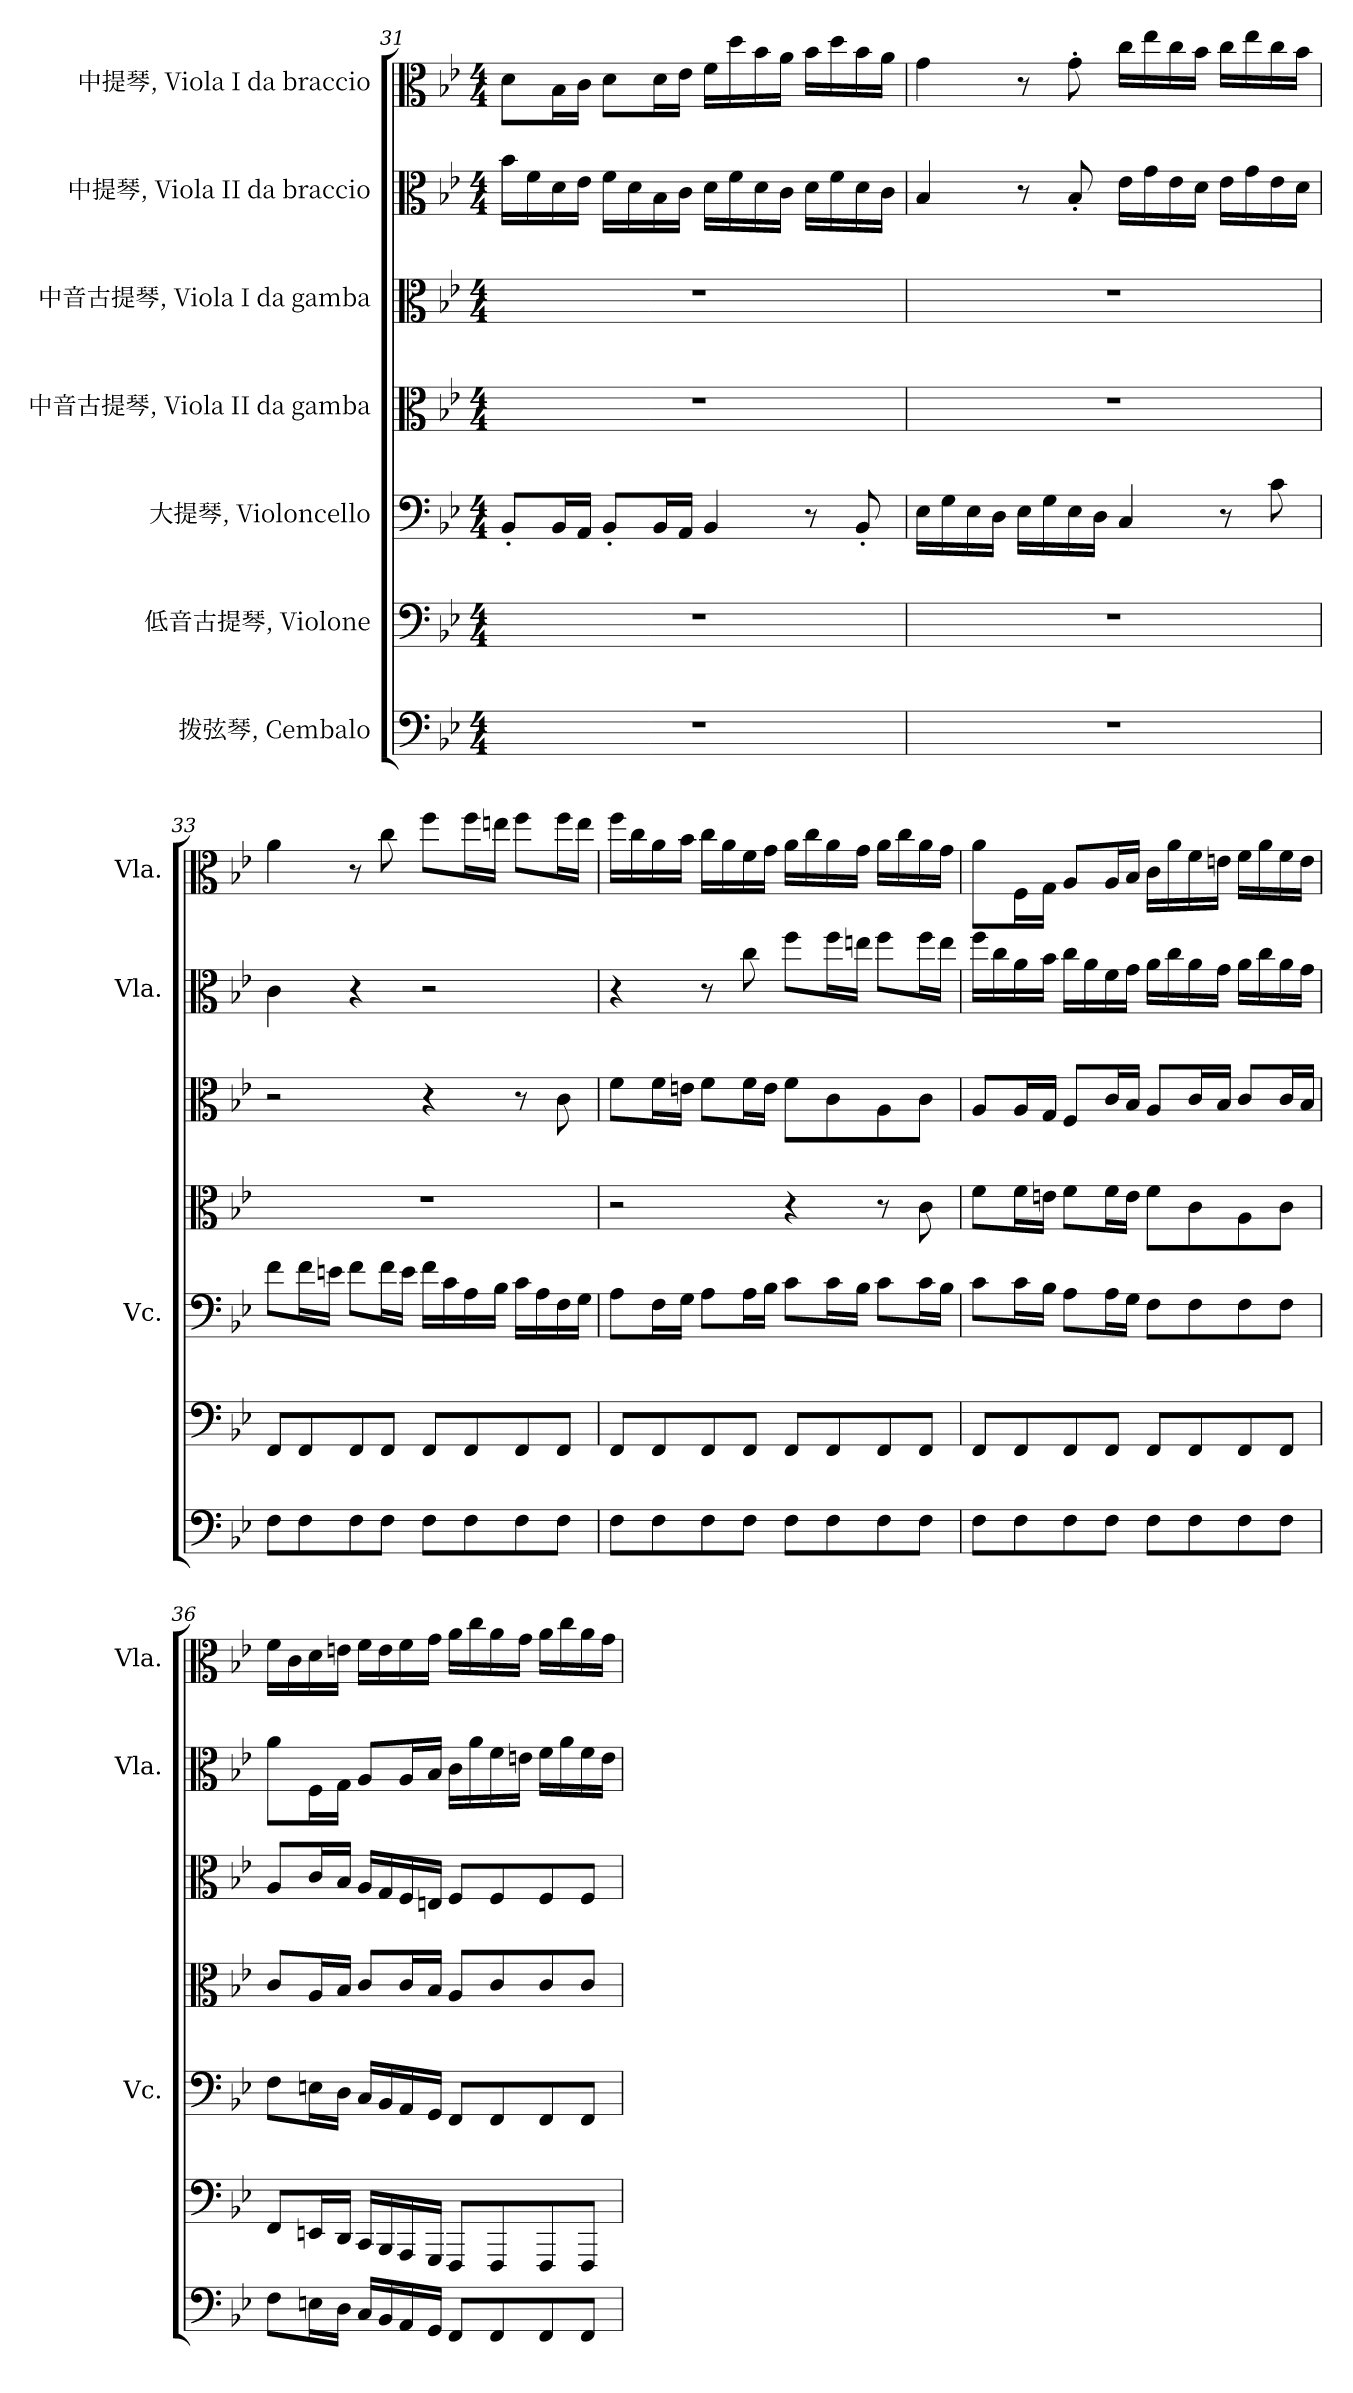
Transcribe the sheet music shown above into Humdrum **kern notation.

**kern	**kern	**kern	**kern	**kern	**kern	**kern
*part7	*part6	*part5	*part4	*part3	*part2	*part1
*staff7	*staff6	*staff5	*staff4	*staff3	*staff2	*staff1
*I"拨弦琴, Cembalo	*I"低音古提琴, Violone	*I"大提琴, Violoncello	*I"中音古提琴, Viola II da gamba	*I"中音古提琴, Viola I da gamba	*I"中提琴, Viola II da braccio	*I"中提琴, Viola I da braccio
*	*	*I'Vc.	*	*	*I'Vla.	*I'Vla.
!!LO:PB:g=z
*clefF4	*clefF4	*clefF4	*clefC3	*clefC3	*clefC3	*clefC3
*k[b-e-]	*k[b-e-]	*k[b-e-]	*k[b-e-]	*k[b-e-]	*k[b-e-]	*k[b-e-]
*M4/4	*M4/4	*M4/4	*M4/4	*M4/4	*M4/4	*M4/4
=31	=31	=31	=31	=31	=31	=31
1r	1r	8BB-'/L	1r	1r	16b-\LL	8d\L
.	.	.	.	.	16f\	.
.	.	16BB-/L	.	.	16d\	16B-\L
.	.	16AA/JJ	.	.	16e-\JJ	16c\JJ
.	.	8BB-'/L	.	.	16f\LL	8d\L
.	.	.	.	.	16d\	.
.	.	16BB-/L	.	.	16B-\	16d\L
.	.	16AA/JJ	.	.	16c\JJ	16e-\JJ
.	.	4BB-/	.	.	16d\LL	16f\LL
.	.	.	.	.	16f\	16dd\
.	.	.	.	.	16d\	16b-\
.	.	.	.	.	16c\JJ	16a\JJ
.	.	8r	.	.	16d\LL	16b-\LL
.	.	.	.	.	16f\	16dd\
.	.	8BB-'/	.	.	16d\	16b-\
.	.	.	.	.	16c\JJ	16a\JJ
=32	=32	=32	=32	=32	=32	=32
1r	1r	16E-\LL	1r	1r	4B-/	4g\
.	.	16G\	.	.	.	.
.	.	16E-\	.	.	.	.
.	.	16D\JJ	.	.	.	.
.	.	16E-\LL	.	.	8r	8r
.	.	16G\	.	.	.	.
.	.	16E-\	.	.	8B-'/	8g'\
.	.	16D\JJ	.	.	.	.
.	.	4C/	.	.	16e-\LL	16cc\LL
.	.	.	.	.	16g\	16ee-\
.	.	.	.	.	16e-\	16cc\
.	.	.	.	.	16d\JJ	16b-\JJ
.	.	8r	.	.	16e-\LL	16cc\LL
.	.	.	.	.	16g\	16ee-\
.	.	8c\	.	.	16e-\	16cc\
.	.	.	.	.	16d\JJ	16b-\JJ
!!LO:PB:g=z
=33	=33	=33	=33	=33	=33	=33
8F\L	8FF/L	8f\L	1r	2r	4c\	4a\
8F\	8FF/	16f\L	.	.	.	.
.	.	16en\JJ	.	.	.	.
8F\	8FF/	8f\L	.	.	4r	8r
8F\J	8FF/J	16f\L	.	.	.	8cc\
.	.	16e\JJ	.	.	.	.
8F\L	8FF/L	16f\LL	.	4r	2r	8ff\L
.	.	16c\	.	.	.	.
8F\	8FF/	16A\	.	.	.	16ff\L
.	.	16B-\JJ	.	.	.	16een\JJ
8F\	8FF/	16c\LL	.	8r	.	8ff\L
.	.	16A\	.	.	.	.
8F\J	8FF/J	16F\	.	8c\	.	16ff\L
.	.	16G\JJ	.	.	.	16ee\JJ
=34	=34	=34	=34	=34	=34	=34
8F\L	8FF/L	8A\L	2r	8f\L	4r	16ff\LL
.	.	.	.	.	.	16cc\
8F\	8FF/	16F\L	.	16f\L	.	16a\
.	.	16G\JJ	.	16en\JJ	.	16b-\JJ
8F\	8FF/	8A\L	.	8f\L	8r	16cc\LL
.	.	.	.	.	.	16a\
8F\J	8FF/J	16A\L	.	16f\L	8cc\	16f\
.	.	16B-\JJ	.	16e\JJ	.	16g\JJ
8F\L	8FF/L	8c\L	4r	8f\L	8ff\L	16a\LL
.	.	.	.	.	.	16cc\
8F\	8FF/	16c\L	.	8c\	16ff\L	16a\
.	.	16B-\JJ	.	.	16een\JJ	16g\JJ
8F\	8FF/	8c\L	8r	8A\	8ff\L	16a\LL
.	.	.	.	.	.	16cc\
8F\J	8FF/J	16c\L	8c\	8c\J	16ff\L	16a\
.	.	16B-\JJ	.	.	16ee\JJ	16g\JJ
!!LO:PB:g=z
=35	=35	=35	=35	=35	=35	=35
8F\L	8FF/L	8c\L	8f\L	8A/L	16ff\LL	8a\L
.	.	.	.	.	16cc\	.
8F\	8FF/	16c\L	16f\L	16A/L	16a\	16F\L
.	.	16B-\JJ	16en\JJ	16G/JJ	16b-\JJ	16G\JJ
8F\	8FF/	8A\L	8f\L	8F/L	16cc\LL	8A/L
.	.	.	.	.	16a\	.
8F\J	8FF/J	16A\L	16f\L	16c/L	16f\	16A/L
.	.	16G\JJ	16e\JJ	16B-/JJ	16g\JJ	16B-/JJ
8F\L	8FF/L	8F\L	8f\L	8A/L	16a\LL	16c\LL
.	.	.	.	.	16cc\	16a\
8F\	8FF/	8F\	8c\	16c/L	16a\	16f\
.	.	.	.	16B-/JJ	16g\JJ	16en\JJ
8F\	8FF/	8F\	8A\	8c/L	16a\LL	16f\LL
.	.	.	.	.	16cc\	16a\
8F\J	8FF/J	8F\J	8c\J	16c/L	16a\	16f\
.	.	.	.	16B-/JJ	16g\JJ	16e\JJ
=36	=36	=36	=36	=36	=36	=36
8F\L	8FF/L	8F\L	8c/L	8A/L	8a\L	16f\LL
.	.	.	.	.	.	16c\
16En\L	16EEn/L	16En\L	16A/L	16c/L	16F\L	16d\
16D\JJ	16DD/JJ	16D\JJ	16B-/JJ	16B-/JJ	16G\JJ	16en\JJ
16C/LL	16CC/LL	16C/LL	8c/L	16A/LL	8A/L	16f\LL
16BB-/	16BBB-/	16BB-/	.	16G/	.	16e\
16AA/	16AAA/	16AA/	16c/L	16F/	16A/L	16f\
16GG/JJ	16GGG/JJ	16GG/JJ	16B-/JJ	16En/JJ	16B-/JJ	16g\JJ
8FF/L	8FFF/L	8FF/L	8A/L	8F/L	16c\LL	16a\LL
.	.	.	.	.	16a\	16cc\
8FF/	8FFF/	8FF/	8c/	8F/	16f\	16a\
.	.	.	.	.	16en\JJ	16g\JJ
8FF/	8FFF/	8FF/	8c/	8F/	16f\LL	16a\LL
.	.	.	.	.	16a\	16cc\
8FF/J	8FFF/J	8FF/J	8c/J	8F/J	16f\	16a\
.	.	.	.	.	16e\JJ	16g\JJ
=	=	=	=	=	=	=
*-	*-	*-	*-	*-	*-	*-
